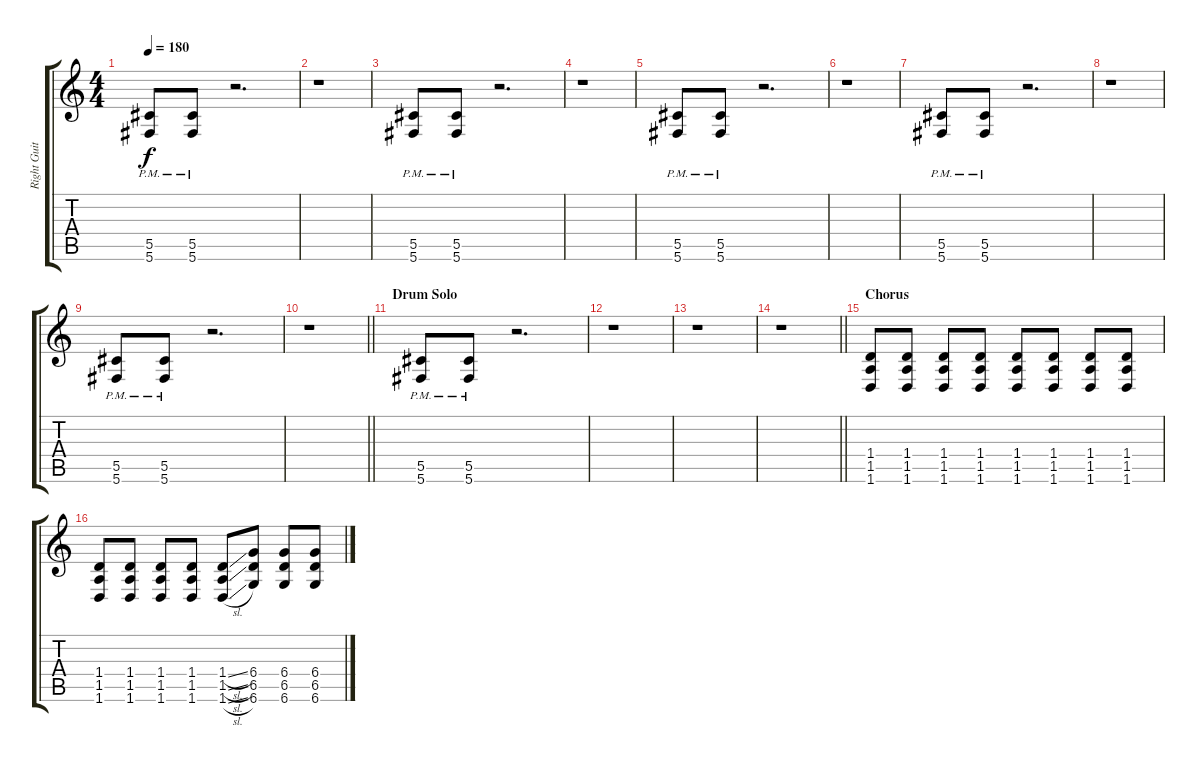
\track ("Right Guitar" "Right Guit") {instrument distortionguitar}
\staff {score tabs}
\tuning (Eb4 Bb3 Gb3 Db3 Ab2 Db2) {hide}
\ts (4 4)
\tempo 180
\clef g2
\ks c
(5.5{pm} 5.6{pm}).8{dy f} (5.5{pm} 5.6{pm}).8 r.2{d} |
r.1 |
(5.5{pm} 5.6{pm}).8 (5.5{pm} 5.6{pm}).8 r.2{d} |
r.1 |
(5.5{pm} 5.6{pm}).8 (5.5{pm} 5.6{pm}).8 r.2{d} |
r.1 |
(5.5{pm} 5.6{pm}).8 (5.5{pm} 5.6{pm}).8 r.2{d} |
r.1 |
(5.5{pm} 5.6{pm}).8 (5.5{pm} 5.6{pm}).8 r.2{d} |
\barLineRight lightlight
r.1 |
\section ("" "Drum Solo")
(5.5{pm} 5.6{pm}).8 (5.5{pm} 5.6{pm}).8 r.2{d} |
r.1 |
r.1 |
\barLineRight lightlight
r.1 |
\section ("" "Chorus")
(1.4 1.5 1.6).8 (1.4 1.5 1.6).8 (1.4 1.5 1.6).8 (1.4 1.5 1.6).8 (1.4 1.5 1.6).8 (1.4 1.5 1.6).8 (1.4 1.5 1.6).8 (1.4 1.5 1.6).8 |
(1.4 1.5 1.6).8 (1.4 1.5 1.6).8 (1.4 1.5 1.6).8 (1.4 1.5 1.6).8 (1.4{sl} 1.5{sl} 1.6{sl}).8 (6.4 6.5 6.6).8 (6.4 6.5 6.6).8 (6.4 6.5 6.6).8
